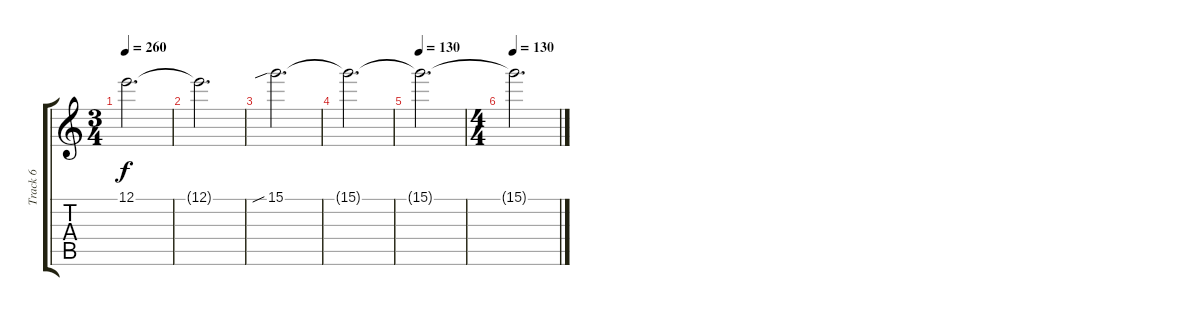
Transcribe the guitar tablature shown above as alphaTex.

\track ("Track 6" "Track 6") {instrument distortionguitar}
\staff {score tabs}
\tuning (E4 B3 G3 D3 A2 D2) {hide}
\ts (3 4)
\tempo 260
\clef g2
\ks c
12.1.2{d dy f} |
12.1{t}.2{d} |
15.1{sib}.2{d} |
15.1{t}.2{d} |
\tempo 130
15.1{t}.2{d} |
\ts (4 4)
\tempo 130
15.1{t}.2{d}
